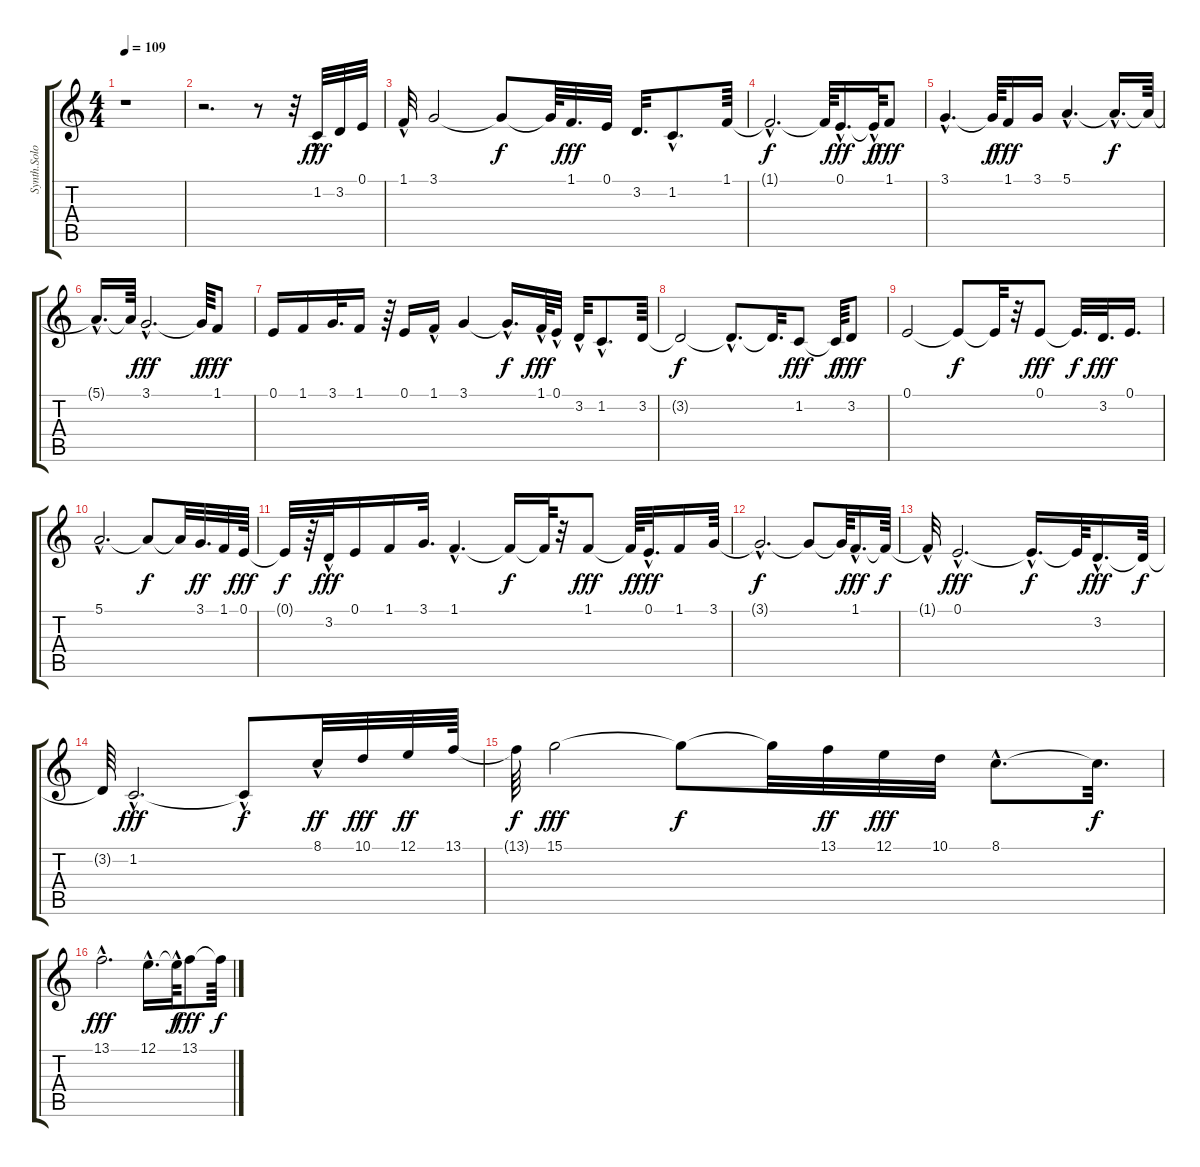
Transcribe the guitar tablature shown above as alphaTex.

\track ("Synth.Solo" "Synth.Solo") {instrument drawbarorgan}
\staff {score tabs}
\tuning (E4 B3 G3 D3 A2 E2) {hide}
\ts (4 4)
\tempo 109
\clef g2
\ks c
r.1{dy fff} |
r.2{d} r.8 r.32 1.2{hac}.32 3.2.32 0.1.32 |
1.1{hac}.32 3.1.2 3.1{t}.8{dy f} 3.1{t}.64 1.1.32{d dy fff} 0.1.32 3.2.32{d} 1.2{hac}.8{d} 1.1.64 |
1.1{hac t}.2{d dy f} 1.1{t}.64 0.1{hac}.16{d dy fff} 0.1{hac t}.64{dy f} 1.1.8{dy fff} |
3.1{hac}.4{d} 3.1{t}.64{dy f} 1.1.16{dy fff} 3.1.16 5.1{hac}.4{d} 5.1{hac t}.16{d dy f} 5.1{t}.64 |
5.1{hac t}.16{d} 5.1{t}.64 3.1{hac}.2{d dy fff} 3.1{t}.64{dy f} 1.1.8{dy fff} |
0.1.16 1.1.16 3.1.32{d} 1.1.16 r.64 0.1.16 1.1{hac}.16 3.1.4 3.1{hac t}.16{d dy f} 1.1{hac}.64{dy fff} 0.1{hac}.32 3.2{hac}.32 1.2{hac}.8{d} 3.2.64 |
3.2{t}.2{dy f} 3.2{hac t}.8{d} 3.2{t}.32{d} 1.2.8{dy fff} 1.2{t}.64{dy f} 3.2.8{dy fff} |
0.1.2 0.1{t}.8{dy f} 0.1{t}.32 r.32 0.1.8{dy fff} 0.1{t}.32{d dy f} 3.2.32{d dy fff} 0.1.16{d} |
5.1{hac}.2{d} 5.1{t}.8{dy f} 5.1{t}.32 3.1.32{d dy ff} 1.1.32 0.1.64{dy fff} |
0.1{t}.32{dy f} r.64 3.2{hac}.32{dy fff} 0.1.16 1.1.16 3.1.32{d} 1.1{hac}.4{d} 1.1{t}.16{dy f} 1.1{t}.64 r.32 1.1.8{dy fff} 1.1{t}.64{dy f} 0.1{hac}.32{d dy fff} 1.1.16 3.1.64 |
3.1{hac t}.2{d dy f} 3.1{t}.8 3.1{t}.64 1.1{hac}.16{d dy fff} 1.1{t}.64{dy f} |
1.1{hac t}.32 0.1{hac}.2{d dy fff} 0.1{hac t}.16{d dy f} 0.1{t}.64 3.2{hac}.16{d dy fff} 3.2{t}.64{dy f} |
3.2{t}.64 1.2{hac}.2{d dy fff} 1.2{hac t}.8{dy f} 8.1{hac}.32{dy ff} 10.1.32{dy fff} 12.1.32{dy ff} 13.1.64 |
13.1{t}.64{dy f} 15.1.2{dy fff} 15.1{t}.8{dy f} 15.1{t}.32 13.1.32{dy ff} 12.1.32{dy fff} 10.1.32 8.1{hac}.8{d} 8.1{t}.32{d dy f} |
13.1{hac}.2{d dy fff} 12.1{hac}.16{d} 12.1{hac t}.64{dy f} 13.1.8{dy fff} 13.1{t}.64{dy f}
